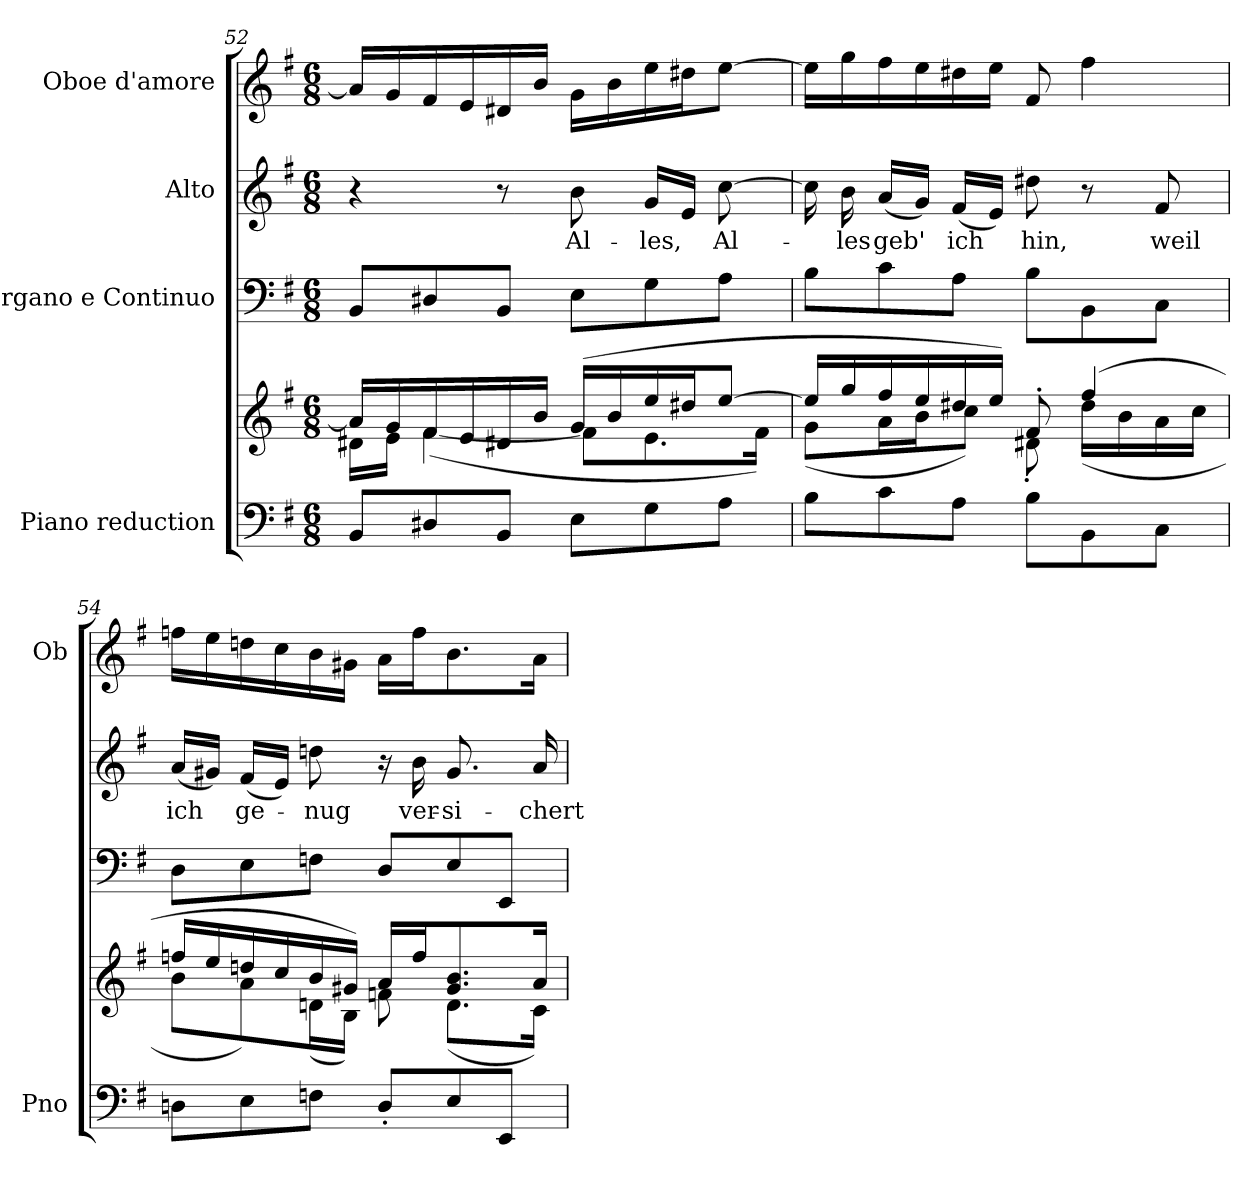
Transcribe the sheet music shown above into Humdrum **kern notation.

**kern	**kern	**kern	**kern	**text	**kern
*part4	*part4	*part3	*part2	*part2	*part1
*staff5	*staff4	*staff3	*staff2	*staff2	*staff1
*I"Piano reduction	*	*I"Organo e Continuo	*I"Alto	*	*I"Oboe d'amore
*I'Pno	*	*	*	*	*I'Ob
*clefF4	*clefG2	*clefF4	*clefG2	*	*clefG2
*k[f#]	*k[f#]	*k[f#]	*k[f#]	*	*k[f#]
*M6/8	*M6/8	*M6/8	*M6/8	*	*M6/8
=52	=52	=52	=52	=52	=52
*	*^	*	*	*	*
8BB/L	16a/LL]	16d#X\LL	8BB/L	4r	.	16a/LL]
.	16g/	16e\JJ	.	.	.	16g/
8D#X/	16f#/	([4f#\	8D#X/	.	.	16f#/
.	16e/	.	.	.	.	16e/
8BB/J	16d#X/	.	8BB/J	8r	.	16d#X/
.	16b/JJ	.	.	.	.	16b/JJ
!	!	!	!	!	!LO:LY:b	!
8E\L	(16g/LL	8f#\L]	8E\L	8b\	Al-	16g\LL
.	16b/	.	.	.	.	16b\
!	!	!	!	!	!LO:LY:b	!
8G\	16ee/	8.e\	8G\	16g/LL	les,	16ee\
.	16dd#X/J	.	.	16e/JJ	.	16dd#X\J
!	!	!	!	!	!LO:LY:b	!
8A\J	[8ee/J	.	8A\J	[8cc\	Al-	[8ee\J
.	.	16f#\Jk)	.	.	.	.
=53	=53	=53	=53	=53	=53	=53
8B\L	16ee/LL]	(8g\L	8B\L	16cc\]	.	16ee\LL]
!	!	!	!	!	!LO:LY:b	!
.	16gg/	.	.	16b\	-les	16gg\
!	!	!	!	!	!LO:LY:b	!
8c\	16ff#/	16a\L	8c\	(16a/LL	geb'	16ff#\
.	16ee/	16b\J	.	16g/JJ)	.	16ee\
!	!	!	!	!	!LO:LY:b	!
8A\J	16dd#X/	8cc\J)	8A\J	(16f#/LL	ich	16dd#X\
.	16ee/JJ)	.	.	16e/JJ)	.	16ee\JJ
!	!	!	!	!	!LO:LY:b	!
8B\L	8f#'/	8d#X'\	8B\L	8dd#X\	hin,	8f#/
8BB\	(4ff#/	(16dd#\LL	8BB\	8r	.	4ff#\
.	.	16b\	.	.	.	.
!	!	!	!	!	!LO:LY:b	!
8C\J	.	16a\	8C\J	8f#/	weil	.
.	.	16cc\JJ	.	.	.	.
=54	=54	=54	=54	=54	=54	=54
!	!	!	!	!	!LO:LY:b	!
8Dn\L	16ffn/LL	8b\L	8D\L	(16a/LL	ich	16ffn\LL
.	16ee/	.	.	16g#X/JJ)	.	16ee\
!	!	!	!	!	!LO:LY:b	!
8E\	16ddn/	8a\)	8E\	(16f#/LL	ge-	16ddn\
.	16cc/	.	.	16e/JJ)	.	16cc\
!	!	!	!	!	!LO:LY:b	!
8Fn\J	16b/	(16dn\L	8Fn\J	8ddn\	-nug	16b\
.	16g#X/JJ)	16B\JJ)	.	.	.	16g#X\JJ
8D'/L	16a/LL	8fn\	8D/L	16r	.	16a\LL
!	!	!	!	!	!LO:LY:b	!
.	16ff/J	.	.	16b\	ver-	16ff\J
!	!	!	!	!	!LO:LY:b	!
8E/	8.g#/ 8.b/	(8.d\L	8E/	8.g#/	si-	8.b\
8EE/J	.	.	8EE/J	.	.	.
!	!	!	!	!	!LO:LY:b	!
.	16a/Jk	16c\Jk)	.	16a/	chert	16a\Jk
*	*v	*v	*	*	*	*
=	=	=	=	=	=
*-	*-	*-	*-	*-	*-
